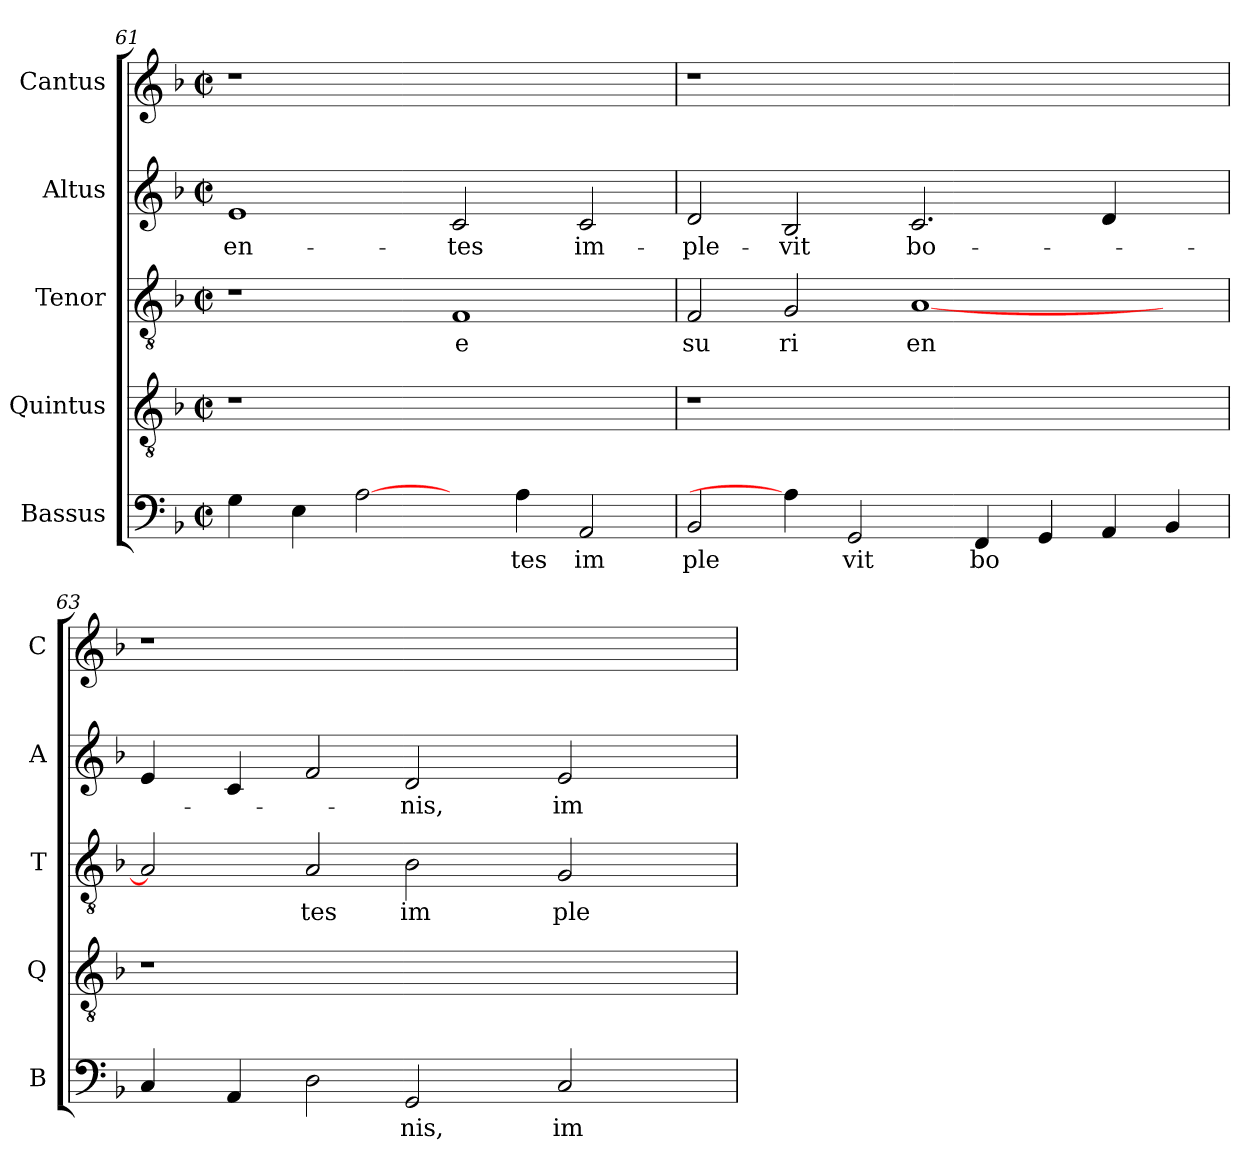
**kern	**text	**kern	**kern	**text	**kern	**text	**kern
*part5	*part5	*part4	*part3	*part3	*part2	*part2	*part1
*staff5	*staff5	*staff4	*staff3	*staff3	*staff2	*staff2	*staff1
*I"Bassus	*	*I"Quintus	*I"Tenor	*	*I"Altus	*	*I"Cantus
*I'B	*	*I'Q	*I'T	*	*I'A	*	*I'C
*clefF4	*	*clefGv2	*clefGv2	*	*clefG2	*	*clefG2
*k[b-]	*	*k[b-]	*k[b-]	*	*k[b-]	*	*k[b-]
*F:	*	*F:	*F:	*	*F:	*	*F:
*M2/2	*	*M2/2	*M2/2	*	*M2/2	*	*M2/2
*met(c|)	*	*met(c|)	*met(c|)	*	*met(c|)	*	*met(c|)
=61	=61	=61	=61	=61	=61	=61	=61
!	!	!	!	!	!	!LO:LY:b:cj	!
4G\	.	1r	1r	.	1e	-en-	1r
4E\	.	.	.	.	.	.	.
[2A\	.	.	.	.	.	.	.
!	!	!	!	!LO:LY:b:cj	!	!LO:LY:b:cj	!
4ryy	.	1ryy	1F	e	2c/	-tes	1ryy
!	!LO:LY:b:cj	!	!	!	!	!	!
4A\	tes	.	.	.	.	.	.
!	!LO:LY:b:cj	!	!	!	!	!LO:LY:b:cj	!
2AA/	im	.	.	.	2c/	im-	.
=62	=62	=62	=62	=62	=62	=62	=62
!	!LO:LY:b:cj	!	!	!LO:LY:b:cj	!	!LO:LY:b:cj	!
2BB-/	ple	1r	2F/	su	2d/	-ple-	1r
!	!	!	!	!LO:LY:b:cj	!	!LO:LY:b:cj	!
4A\]	.	.	2G/	ri	2B-/	-vit	.
!	!LO:LY:b:cj	!	!	!	!	!	!
2GG/	vit	.	.	.	.	.	.
!	!	!	!	!LO:LY:b:cj	!	!LO:LY:b:cj	!
.	.	1ryy	[>1A	en	2.c/	bo-	1ryy
!	!LO:LY:b:cj	!	!	!	!	!	!
4FF/	bo	.	.	.	.	.	.
4GG/	.	.	.	.	.	.	.
4AA/	.	.	.	.	4d>/	.	.
4BB-/	.	4ryy	4ryy	.	4ryy	.	4ryy
!!LO:LB:g=z
=63	=63	=63	=63	=63	=63	=63	=63
*^	*	*	*^	*	*^	*	*
4C/	4ryy	.	1r	2A/]	16..ryy	.	4e/	4ryy	.	1r
.	.	.	.	.	1ryy	.	.	.	.	.
4AA/	32ryy	.	.	.	.	.	4c/	32ryy	.	.
.	1ryy	.	.	.	.	.	.	1ryy	.	.
!	!	!	!	!	!	!LO:LY:b:cj	!	!	!	!
2D\	.	.	.	2A/	.	tes	2f/	.	.	.
!	!	!LO:LY:b:cj	!	!	!	!LO:LY:b:cj	!	!	!LO:LY:b:cj	!
2GG/	.	nis,	1ryy	2B-\	.	im	2d/	.	-nis,	1ryy
.	.	.	.	.	2ryy	.	.	.	.	.
.	2ryy	.	.	.	.	.	.	2ryy	.	.
!	!	!LO:LY:b:cj	!	!	!	!LO:LY:b:cj	!	!	!LO:LY:b:cj	!
2C/	.	im	.	2G/	.	ple	2e/	.	im	.
.	.	.	.	.	4ryy	.	.	.	.	.
.	8..ryy	.	.	.	.	.	.	8..ryy	.	.
.	.	.	.	.	8ryy	.	.	.	.	.
.	.	.	.	.	64ryy	.	.	.	.	.
*	*	*	*	*v	*v	*	*	*	*	*
*v	*v	*	*	*	*	*v	*v	*	*
=	=	=	=	=	=	=	=
*-	*-	*-	*-	*-	*-	*-	*-
